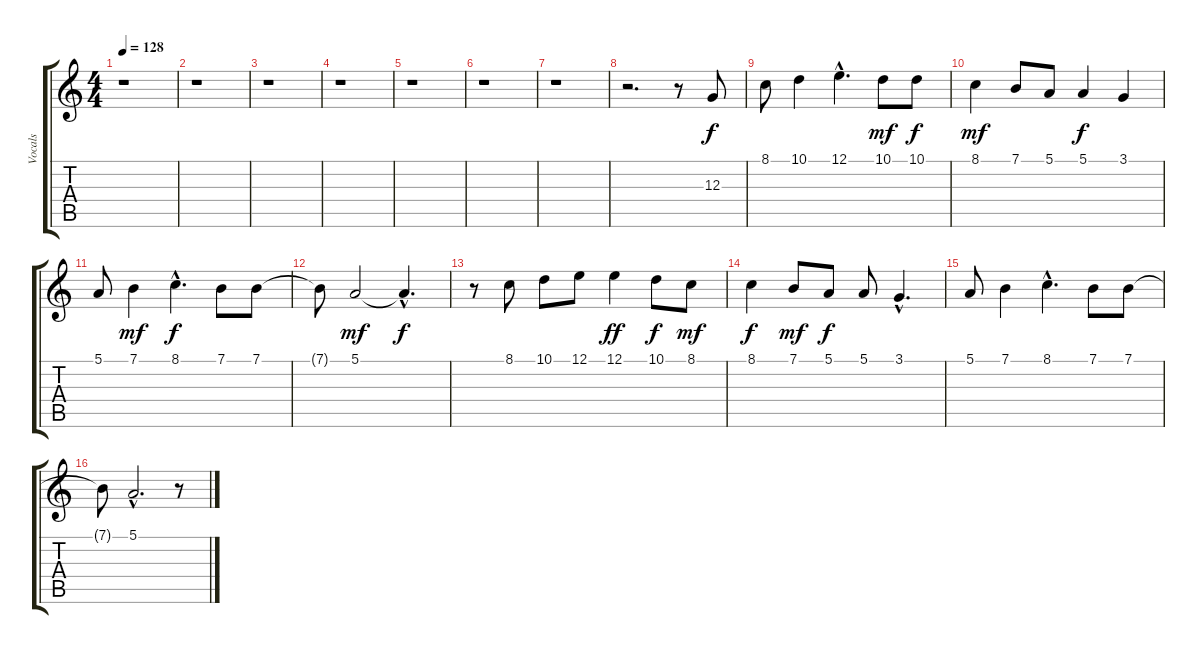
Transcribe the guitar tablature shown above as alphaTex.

\track ("Vocals" "Vocals") {instrument flute}
\staff {score tabs}
\tuning (E4 B3 G3 D3 A2 E2) {hide}
\ts (4 4)
\tempo 128
\clef g2
\ks c
r.1{dy f instrument flute} |
r.1 |
r.1 |
r.1 |
r.1 |
r.1 |
r.1 |
r.2{d} r.8 12.3.8 |
8.1.8 10.1.4 12.1{hac}.4{d} 10.1.8{dy mf} 10.1.8{dy f} |
8.1.4{dy mf} 7.1.8 5.1.8 5.1.4{dy f} 3.1.4 |
5.1.8 7.1.4{dy mf} 8.1{hac}.4{d dy f} 7.1.8 7.1.8 |
7.1{t}.8 5.1.2{dy mf} 5.1{hac t}.4{d dy f} |
r.8 8.1.8 10.1.8 12.1.8 12.1.4{dy ff} 10.1.8{dy f} 8.1.8{dy mf} |
8.1.4{dy f} 7.1.8{dy mf} 5.1.8{dy f} 5.1.8 3.1{hac}.4{d} |
5.1.8 7.1.4 8.1{hac}.4{d} 7.1.8 7.1.8 |
7.1{t}.8 5.1{hac}.2{d} r.8
